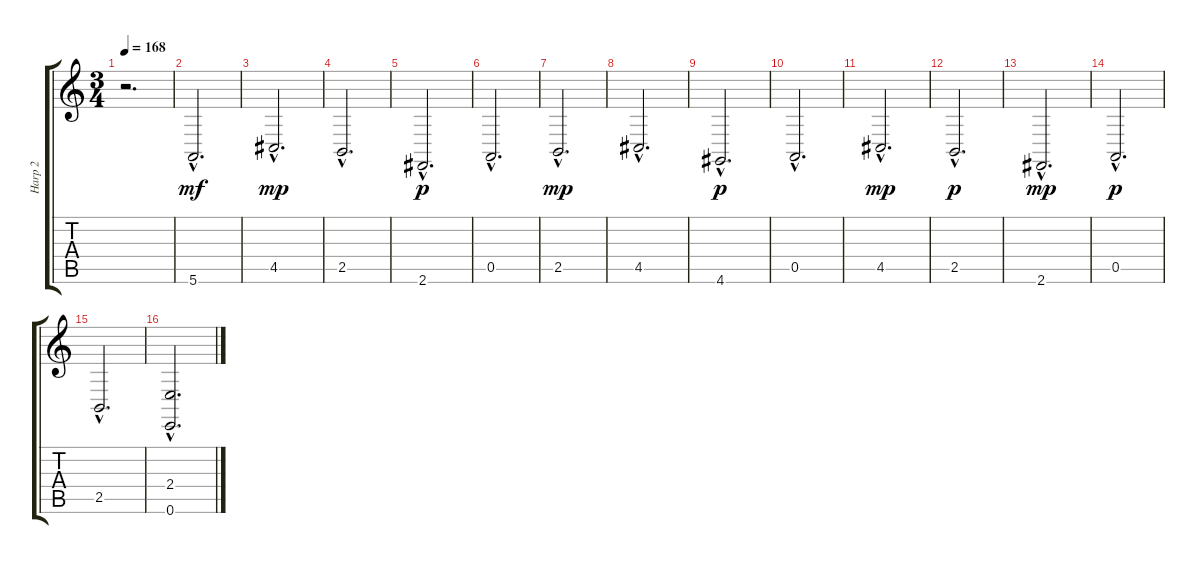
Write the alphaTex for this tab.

\track ("Harp 2" "Harp 2") {instrument orchestralharp}
\staff {score tabs}
\tuning (E4 B3 G3 D3 A2 E2) {hide}
\ts (3 4)
\tempo 168
\clef g2
\ks c
r.2{d dy mf instrument orchestralharp} |
5.6{hac}.2{d} |
4.5{hac}.2{d dy mp} |
2.5{hac}.2{d} |
2.6{hac}.2{d dy p} |
0.5{hac}.2{d} |
2.5{hac}.2{d dy mp} |
4.5{hac}.2{d} |
4.6{hac}.2{d dy p} |
0.5{hac}.2{d} |
4.5{hac}.2{d dy mp} |
2.5{hac}.2{d dy p} |
2.6{hac}.2{d dy mp} |
0.5{hac}.2{d dy p} |
2.5{hac}.2{d} |
(2.4{hac} 0.6{hac}).2{d}
